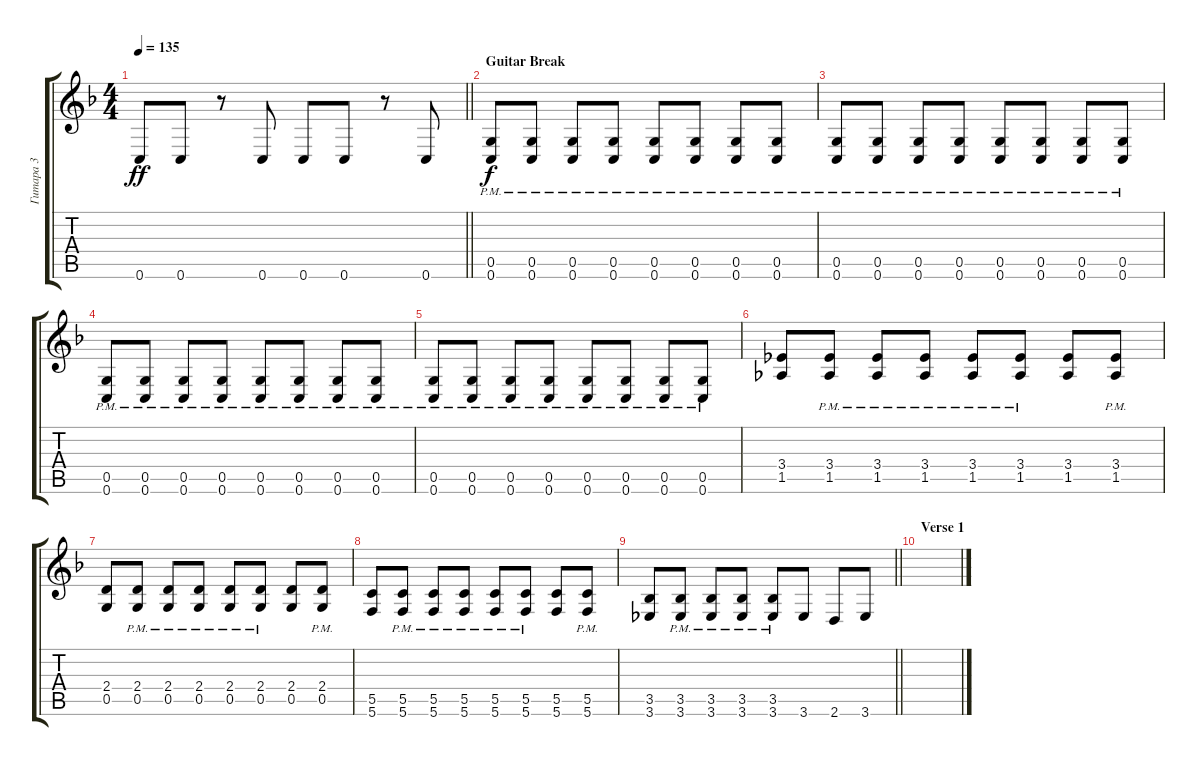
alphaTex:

\track ("Гитара 3" "Гитара 3") {instrument distortionguitar}
\staff {score tabs}
\tuning (D4 A3 F3 C3 G2 C2) {hide}
\ts (4 4)
\tempo 135
\clef g2
\barLineRight lightlight
\ks dminor
0.6.8{dy ff} 0.6.8 r.8 0.6.8 0.6.8 0.6.8 r.8 0.6.8 |
\section ("" "Guitar Break")
(0.5{pm} 0.6{pm}).8{dy f instrument distortionguitar} (0.5{pm} 0.6{pm}).8 (0.5{pm} 0.6{pm}).8 (0.5{pm} 0.6{pm}).8 (0.5{pm} 0.6{pm}).8 (0.5{pm} 0.6{pm}).8 (0.5{pm} 0.6{pm}).8 (0.5{pm} 0.6{pm}).8 |
(0.5{pm} 0.6{pm}).8 (0.5{pm} 0.6{pm}).8 (0.5{pm} 0.6{pm}).8 (0.5{pm} 0.6{pm}).8 (0.5{pm} 0.6{pm}).8 (0.5{pm} 0.6{pm}).8 (0.5{pm} 0.6{pm}).8 (0.5{pm} 0.6{pm}).8 |
(0.5{pm} 0.6{pm}).8 (0.5{pm} 0.6{pm}).8 (0.5{pm} 0.6{pm}).8 (0.5{pm} 0.6{pm}).8 (0.5{pm} 0.6{pm}).8 (0.5{pm} 0.6{pm}).8 (0.5{pm} 0.6{pm}).8 (0.5{pm} 0.6{pm}).8 |
(0.5{pm} 0.6{pm}).8 (0.5{pm} 0.6{pm}).8 (0.5{pm} 0.6{pm}).8 (0.5{pm} 0.6{pm}).8 (0.5{pm} 0.6{pm}).8 (0.5{pm} 0.6{pm}).8 (0.5{pm} 0.6{pm}).8 (0.5{pm} 0.6{pm}).8 |
(3.4 1.5).8 (3.4{pm} 1.5{pm}).8 (3.4{pm} 1.5{pm}).8 (3.4{pm} 1.5{pm}).8 (3.4{pm} 1.5{pm}).8 (3.4{pm} 1.5{pm}).8 (3.4 1.5).8 (3.4{pm} 1.5{pm}).8 |
(2.4 0.5).8 (2.4{pm} 0.5{pm}).8 (2.4{pm} 0.5{pm}).8 (2.4{pm} 0.5{pm}).8 (2.4{pm} 0.5{pm}).8 (2.4{pm} 0.5{pm}).8 (2.4 0.5).8 (2.4{pm} 0.5{pm}).8 |
(5.5 5.6).8 (5.5{pm} 5.6{pm}).8 (5.5{pm} 5.6{pm}).8 (5.5{pm} 5.6{pm}).8 (5.5{pm} 5.6{pm}).8 (5.5{pm} 5.6{pm}).8 (5.5 5.6).8 (5.5{pm} 5.6{pm}).8 |
\barLineRight lightlight
(3.5 3.6).8 (3.5{pm} 3.6{pm}).8 (3.5{pm} 3.6{pm}).8 (3.5{pm} 3.6{pm}).8 (3.5{pm} 3.6{pm}).8 3.6.8 2.6.8 3.6.8 |
\section ("" "Verse 1")
